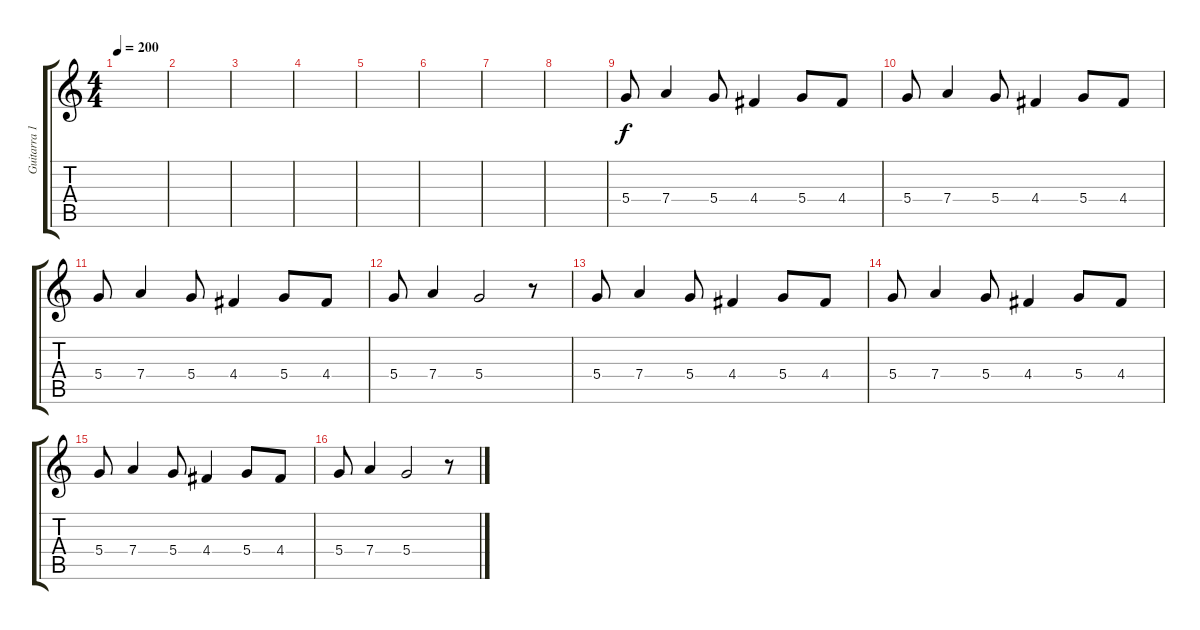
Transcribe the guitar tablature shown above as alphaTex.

\track ("Guitarra 1" "Guitarra 1") {instrument distortionguitar}
\staff {score tabs}
\tuning (E4 B3 G3 D3 A2 E2) {hide}
\ts (4 4)
\tempo 200
\clef g2
\ks c
|
|
|
|
|
|
|
|
5.4.8 7.4.4 5.4.8 4.4.4 5.4.8 4.4.8 |
5.4.8 7.4.4 5.4.8 4.4.4 5.4.8 4.4.8 |
5.4.8 7.4.4 5.4.8 4.4.4 5.4.8 4.4.8 |
5.4.8 7.4.4 5.4.2 r.8 |
5.4.8 7.4.4 5.4.8 4.4.4 5.4.8 4.4.8 |
5.4.8 7.4.4 5.4.8 4.4.4 5.4.8 4.4.8 |
5.4.8 7.4.4 5.4.8 4.4.4 5.4.8 4.4.8 |
5.4.8 7.4.4 5.4.2 r.8
